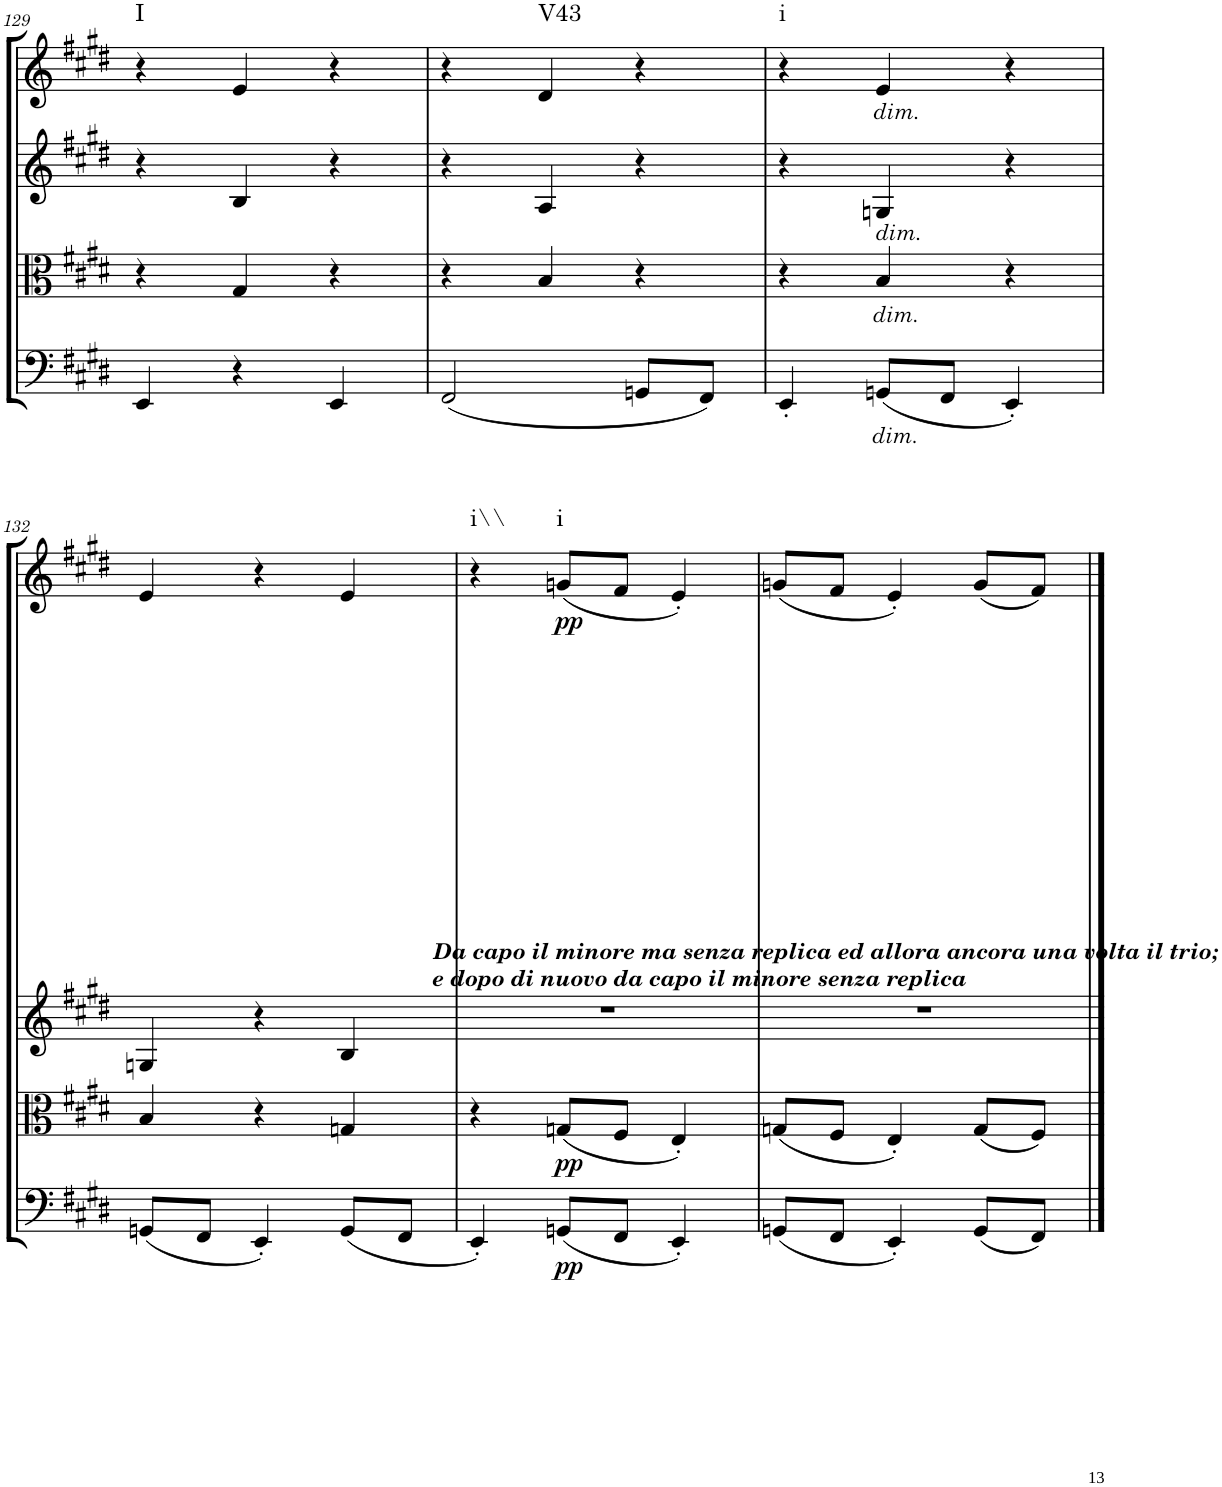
**kern	**dynam	**kern	**dynam	**kern	**kern	**dynam	**harte
*part4	*part4	*part3	*part3	*part2	*part1	*part1	*part1
*staff4	*staff4	*staff3	*staff3	*staff2	*staff1	*staff1	*
*I"Violoncello.	*	*I"Viola.	*	*I"Violin II.	*I"Violin I.	*	*
*I'Vc	*	*I'Vla	*	*I'Vln	*I'Vln	*	*
!!LO:PB:g=z
*clefC4	*	*clefC3	*	*clefG2	*clefG2	*	*
*k[f#c#g#d#]	*	*k[f#c#g#d#]	*	*k[f#c#g#d#]	*k[f#c#g#d#]	*	*
*M3/4	*	*M3/4	*	*M3/4	*M3/4	*	*
=129	=129	=129	=129	=129	=129	=129	=129
!	!	!	!	!	!	!	!LO:H:kt=I
4EE/	.	4r	.	4r	4r	.	N
4r	.	4G#/	.	4B/	4e/	.	.
4EE/	.	4r	.	4r	4r	.	.
=130	=130	=130	=130	=130	=130	=130	=130
(2FF#/	.	4r	.	4r	4r	.	.
!	!	!	!	!	!	!	!LO:H:kt=V43
.	.	4B/	.	4A/	4d#/	.	N
8GGn/L	.	4r	.	4r	4r	.	.
8FF#/J)	.	.	.	.	.	.	.
=131	=131	=131	=131	=131	=131	=131	=131
!	!	!	!	!	!	!	!LO:H:kt=i
4EE'/	.	4r	.	4r	4r	.	N
!	!	!	!	!	!LO:TX:b:i:t=dim.	!	!
!	!	!	!	!LO:TX:b:i:t=dim.	!	!	!
!	!	!LO:TX:b:i:t=dim.	!	!	!	!	!
!LO:TX:b:i:t=dim.	!	!	!	!	!	!	!
(8GGn/L	.	4B/	.	4Gn/	4e/	.	.
8FF#/J	.	.	.	.	.	.	.
4EE'/)	.	4r	.	4r	4r	.	.
!!LO:LB:g=z
=132	=132	=132	=132	=132	=132	=132	=132
(8GGn/L	.	4B/	.	4Gn/	4e/	.	.
8FF#/J	.	.	.	.	.	.	.
4EE'/)	.	4r	.	4r	4r	.	.
(8GG/L	.	4Gn/	.	4B/	4e/	.	.
8FF#/J	.	.	.	.	.	.	.
=133	=133	=133	=133	=133	=133	=133	=133
!	!	!	!	!	!	!	!LO:H:kt=i\\
4EE'/)	.	4r	.	2.r	4r	.	N
!	!LO:DY:b	!	!LO:DY:b	!	!	!LO:DY:b	!LO:H:kt=i
(8GGn/L	pp	(8Gn/L	pp	.	(8gn/L	pp	N
8FF#/J	.	8F#/J	.	.	8f#/J	.	.
4EE'/)	.	4E'/)	.	.	4e'/)	.	.
=134	=134	=134	=134	=134	=134	=134	=134
!	!	!	!	!	!LO:TX:b:Bi:t=Da capo il minore ma senza replica ed allora ancora una volta il trio;	!	!
!	!	!	!	!	!LO:TX:b:t=e dopo di nuovo da capo il minore senza replica	!	!
(8GGn/L	.	(8Gn/L	.	2.r	(8gn/L	.	.
8FF#/J	.	8F#/J	.	.	8f#/J	.	.
4EE'/)	.	4E'/)	.	.	4e'/)	.	.
(8GG/L	.	(8G/L	.	.	(8g/L	.	.
8FF#/J)	.	8F#/J)	.	.	8f#/J)	.	.
==	==	==	==	==	==	==	==
*-	*-	*-	*-	*-	*-	*-	*-
